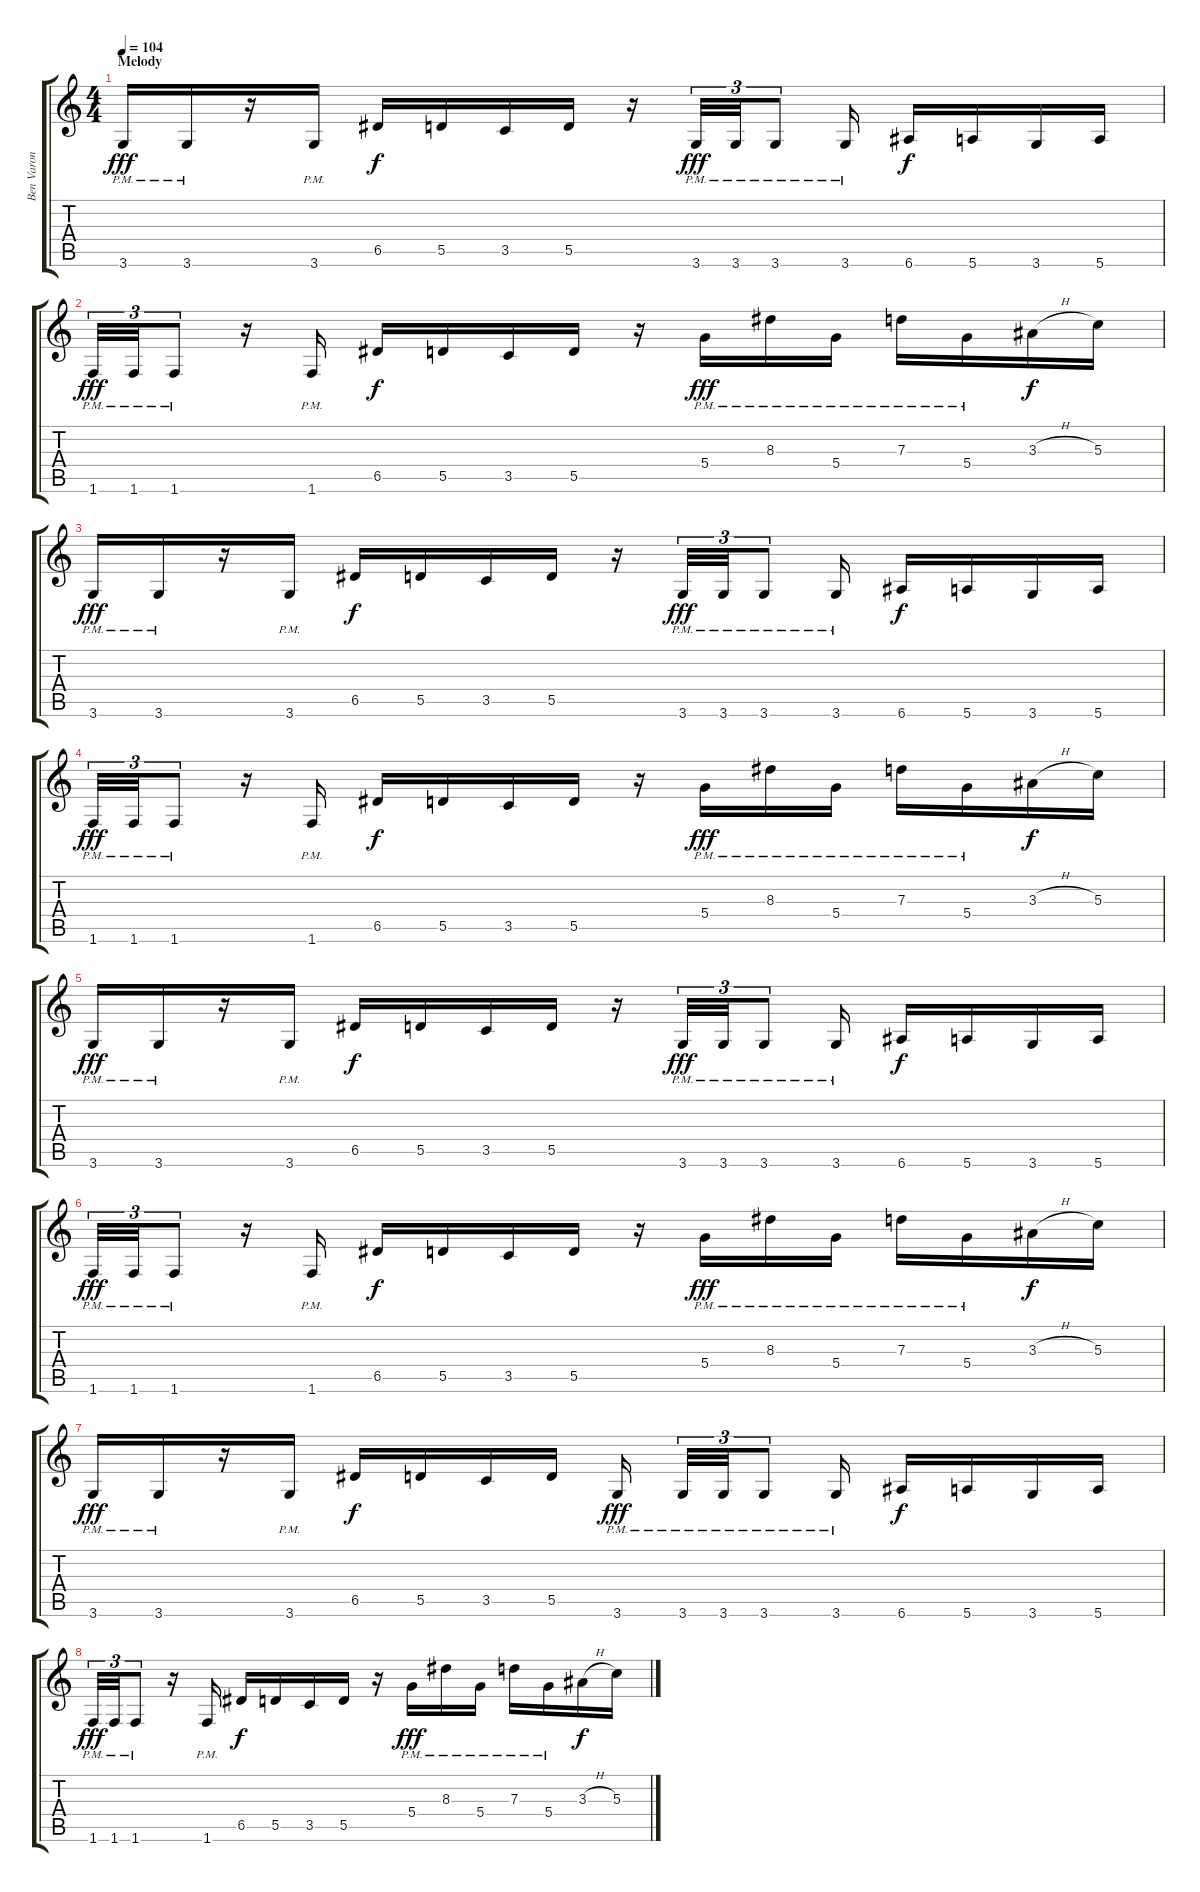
\track ("Ben Varon" "Ben Varon") {instrument distortionguitar}
\staff {score tabs}
\tuning (E4 B3 G3 D3 A2 E2) {hide}
\ts (4 4)
\section ("" "Melody")
\tempo 104
\clef g2
\ks c
3.6{pm}.16{dy fff} 3.6{pm}.16 r.16 3.6{pm}.16 6.5.16{dy f} 5.5.16 3.5.16 5.5.16 r.16 3.6{pm}.32{tu (3 2) dy fff} 3.6{pm}.32{tu (3 2)} 3.6{pm}.8{tu (3 2)} 3.6{pm}.16 6.6.16{dy f} 5.6.16 3.6.16 5.6.16 |
1.6{pm}.32{tu (3 2) dy fff} 1.6{pm}.32{tu (3 2)} 1.6{pm}.8{tu (3 2)} r.16 1.6{pm}.16 6.5.16{dy f} 5.5.16 3.5.16 5.5.16 r.16 5.4{pm}.16{dy fff} 8.3{pm}.16 5.4{pm}.16 7.3{pm}.16 5.4{pm}.16 3.3{h}.16{dy f} 5.3.16 |
3.6{pm}.16{dy fff} 3.6{pm}.16 r.16 3.6{pm}.16 6.5.16{dy f} 5.5.16 3.5.16 5.5.16 r.16 3.6{pm}.32{tu (3 2) dy fff} 3.6{pm}.32{tu (3 2)} 3.6{pm}.8{tu (3 2)} 3.6{pm}.16 6.6.16{dy f} 5.6.16 3.6.16 5.6.16 |
1.6{pm}.32{tu (3 2) dy fff} 1.6{pm}.32{tu (3 2)} 1.6{pm}.8{tu (3 2)} r.16 1.6{pm}.16 6.5.16{dy f} 5.5.16 3.5.16 5.5.16 r.16 5.4{pm}.16{dy fff} 8.3{pm}.16 5.4{pm}.16 7.3{pm}.16 5.4{pm}.16 3.3{h}.16{dy f} 5.3.16 |
3.6{pm}.16{dy fff} 3.6{pm}.16 r.16 3.6{pm}.16 6.5.16{dy f} 5.5.16 3.5.16 5.5.16 r.16 3.6{pm}.32{tu (3 2) dy fff} 3.6{pm}.32{tu (3 2)} 3.6{pm}.8{tu (3 2)} 3.6{pm}.16 6.6.16{dy f} 5.6.16 3.6.16 5.6.16 |
1.6{pm}.32{tu (3 2) dy fff} 1.6{pm}.32{tu (3 2)} 1.6{pm}.8{tu (3 2)} r.16 1.6{pm}.16 6.5.16{dy f} 5.5.16 3.5.16 5.5.16 r.16 5.4{pm}.16{dy fff} 8.3{pm}.16 5.4{pm}.16 7.3{pm}.16 5.4{pm}.16 3.3{h}.16{dy f} 5.3.16 |
3.6{pm}.16{dy fff} 3.6{pm}.16 r.16 3.6{pm}.16 6.5.16{dy f} 5.5.16 3.5.16 5.5.16 3.6{pm}.16{dy fff beam splitsecondary} 3.6{pm}.32{tu (3 2)} 3.6{pm}.32{tu (3 2)} 3.6{pm}.8{tu (3 2)} 3.6{pm}.16 6.6.16{dy f} 5.6.16 3.6.16 5.6.16 |
1.6{pm}.32{tu (3 2) dy fff} 1.6{pm}.32{tu (3 2)} 1.6{pm}.8{tu (3 2)} r.16 1.6{pm}.16 6.5.16{dy f} 5.5.16 3.5.16 5.5.16 r.16 5.4{pm}.16{dy fff} 8.3{pm}.16 5.4{pm}.16 7.3{pm}.16 5.4{pm}.16 3.3{h}.16{dy f} 5.3.16
